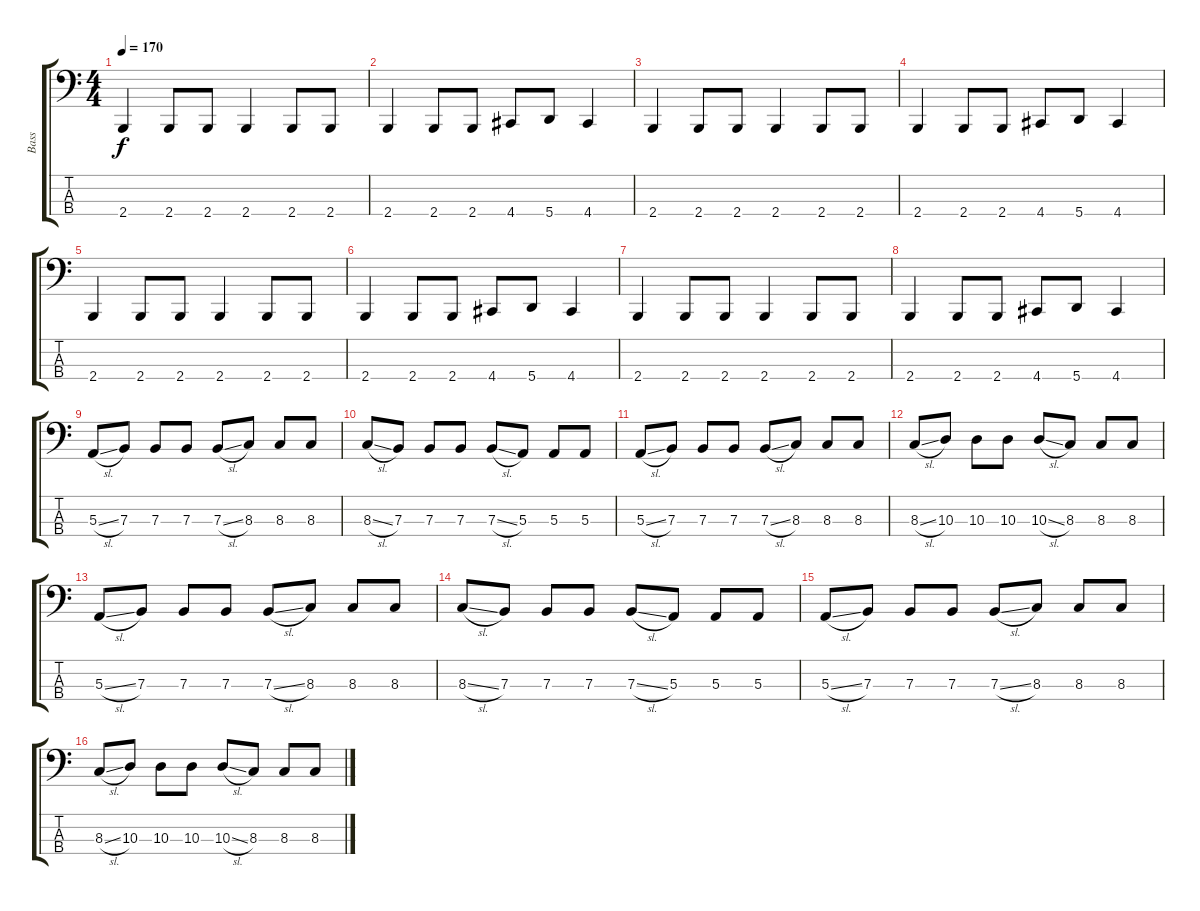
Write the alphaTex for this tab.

\track ("Bass" "Bass") {instrument electricbassfinger}
\staff {score tabs}
\tuning (D2 A1 E1 A0) {hide}
\ts (4 4)
\tempo 170
\clef f4
\ks c
2.4.4{dy f} 2.4.8 2.4.8 2.4.4 2.4.8 2.4.8 |
2.4.4 2.4.8 2.4.8 4.4.8 5.4.8 4.4.4 |
2.4.4 2.4.8 2.4.8 2.4.4 2.4.8 2.4.8 |
2.4.4 2.4.8 2.4.8 4.4.8 5.4.8 4.4.4 |
2.4.4 2.4.8 2.4.8 2.4.4 2.4.8 2.4.8 |
2.4.4 2.4.8 2.4.8 4.4.8 5.4.8 4.4.4 |
2.4.4 2.4.8 2.4.8 2.4.4 2.4.8 2.4.8 |
2.4.4 2.4.8 2.4.8 4.4.8 5.4.8 4.4.4 |
5.3{sl}.8 7.3.8 7.3.8 7.3.8 7.3{sl}.8 8.3.8 8.3.8 8.3.8 |
8.3{sl}.8 7.3.8 7.3.8 7.3.8 7.3{sl}.8 5.3.8 5.3.8 5.3.8 |
5.3{sl}.8 7.3.8 7.3.8 7.3.8 7.3{sl}.8 8.3.8 8.3.8 8.3.8 |
8.3{sl}.8 10.3.8 10.3.8 10.3.8 10.3{sl}.8 8.3.8 8.3.8 8.3.8 |
5.3{sl}.8 7.3.8 7.3.8 7.3.8 7.3{sl}.8 8.3.8 8.3.8 8.3.8 |
8.3{sl}.8 7.3.8 7.3.8 7.3.8 7.3{sl}.8 5.3.8 5.3.8 5.3.8 |
5.3{sl}.8 7.3.8 7.3.8 7.3.8 7.3{sl}.8 8.3.8 8.3.8 8.3.8 |
8.3{sl}.8 10.3.8 10.3.8 10.3.8 10.3{sl}.8 8.3.8 8.3.8 8.3.8
